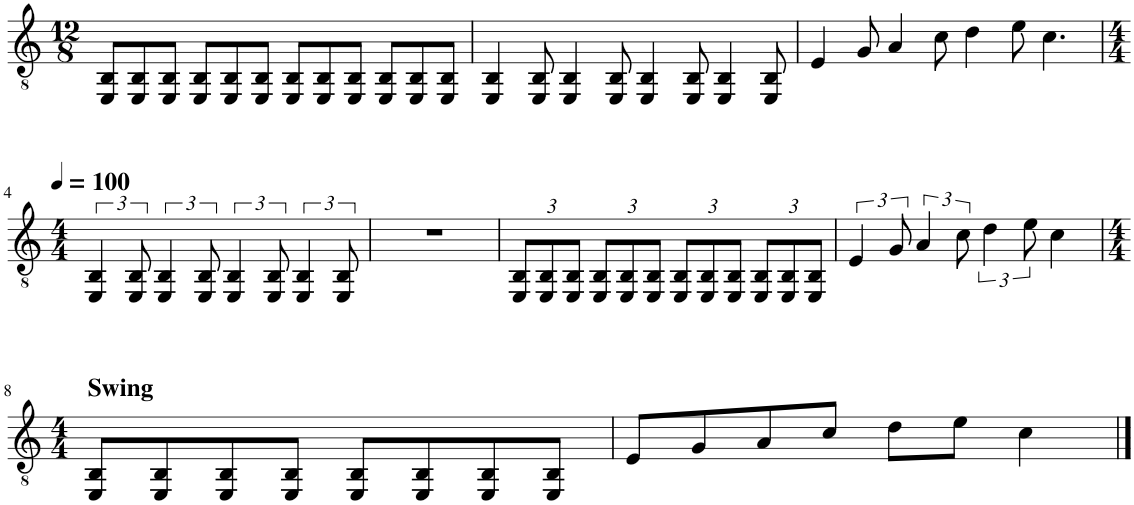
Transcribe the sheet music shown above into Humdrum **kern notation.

**kern
*part1
*staff1
*I"Classical Guitar
*I'Guit.
*clefGv2
*k[]
*M12/8
=1
8EE/ 8BB/L
8EE/ 8BB/
8EE/ 8BB/J
8EE/ 8BB/L
8EE/ 8BB/
8EE/ 8BB/J
8EE/ 8BB/L
8EE/ 8BB/
8EE/ 8BB/J
8EE/ 8BB/L
8EE/ 8BB/
8EE/ 8BB/J
=2
4EE/ 4BB/
8EE/ 8BB/
4EE/ 4BB/
8EE/ 8BB/
4EE/ 4BB/
8EE/ 8BB/
4EE/ 4BB/
8EE/ 8BB/
=3
4E/
8G/
4A/
8c\
4d\
8e\
4.c\
!!LO:LB:g=z
=4
*M4/4
*MM100
6EE/ 6BB/
12EE/ 12BB/
6EE/ 6BB/
12EE/ 12BB/
6EE/ 6BB/
12EE/ 12BB/
6EE/ 6BB/
12EE/ 12BB/
=5
1r
=6
*Xbrackettup
12EE/ 12BB/L
12EE/ 12BB/
12EE/ 12BB/J
12EE/ 12BB/L
12EE/ 12BB/
12EE/ 12BB/J
12EE/ 12BB/L
12EE/ 12BB/
12EE/ 12BB/J
12EE/ 12BB/L
12EE/ 12BB/
12EE/ 12BB/J
=7
*brackettup
6E/
12G/
6A/
12c\
6d\
12e\
4c\
!!LO:LB:g=z
=8
*M4/4
!LO:TX:a:B:t=Swing
8EE/ 8BB/L
8EE/ 8BB/
8EE/ 8BB/
8EE/ 8BB/J
8EE/ 8BB/L
8EE/ 8BB/
8EE/ 8BB/
8EE/ 8BB/J
=9
8E/L
8G/
8A/
8c/J
8d\L
8e\J
4c\
==
*-
